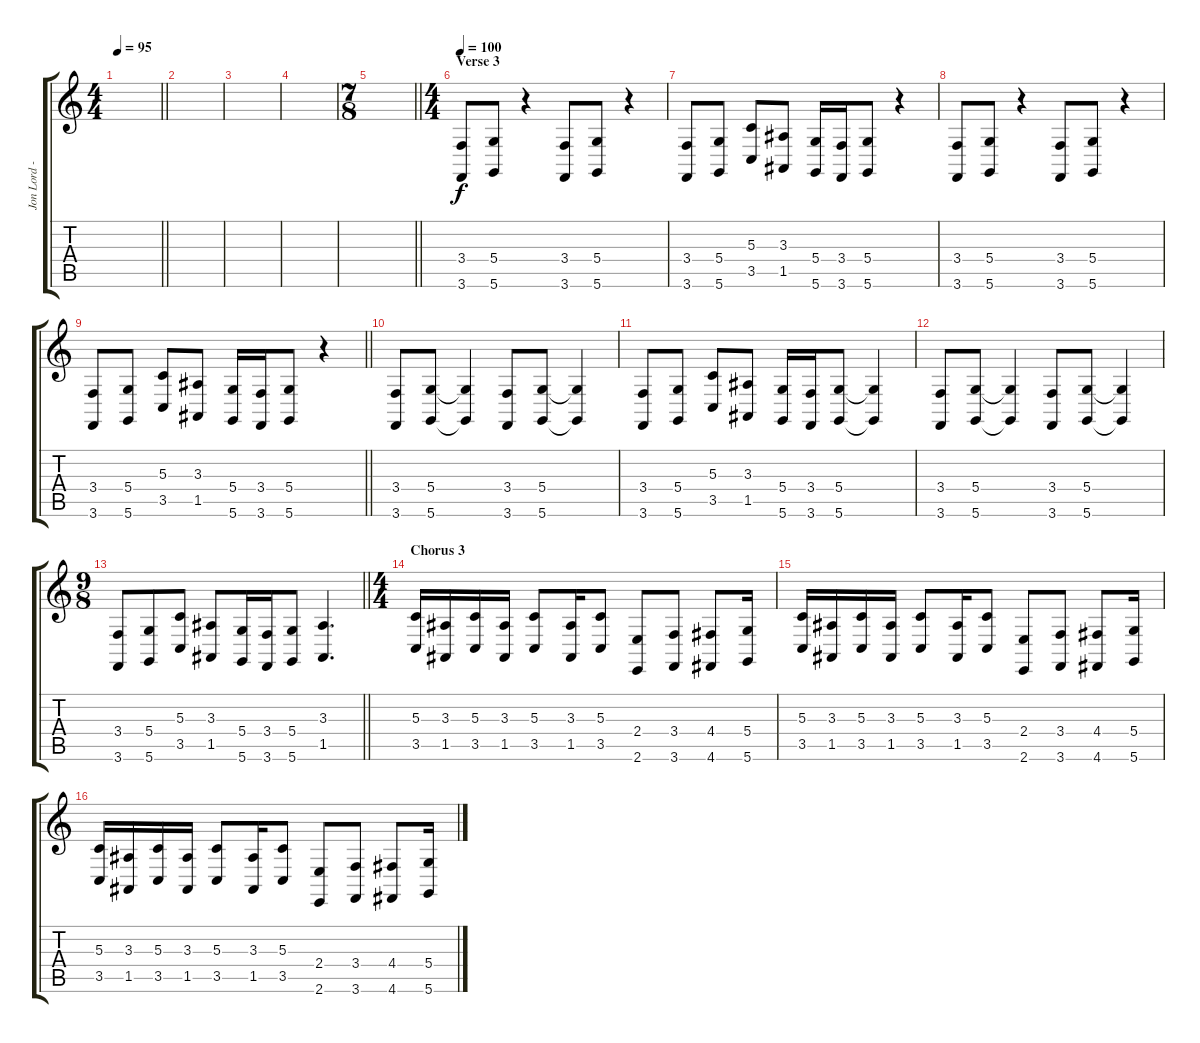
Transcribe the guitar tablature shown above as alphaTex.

\track ("Jon Lord - Organ" "Jon Lord -") {instrument drawbarorgan}
\staff {score tabs}
\tuning (E4 B3 G3 D3 A2 D2) {hide}
\ts (4 4)
\tempo 95
\clef g2
\barLineRight lightlight
\ks c
|
|
|
|
\ts (7 8)
\barLineRight lightlight
|
\ts (4 4)
\section ("" "Verse 3")
\tempo 100
(3.4 3.6).8 (5.4 5.6).8 r.4 (3.4 3.6).8 (5.4 5.6).8 r.4 |
(3.4 3.6).8 (5.4 5.6).8 (5.3 3.5).8 (3.3 1.5).8 (5.4 5.6).16 (3.4 3.6).16 (5.4 5.6).8 r.4 |
(3.4 3.6).8 (5.4 5.6).8 r.4 (3.4 3.6).8 (5.4 5.6).8 r.4 |
\barLineRight lightlight
(3.4 3.6).8 (5.4 5.6).8 (5.3 3.5).8 (3.3 1.5).8 (5.4 5.6).16 (3.4 3.6).16 (5.4 5.6).8 r.4 |
(3.4 3.6).8 (5.4 5.6).8 (5.4{t} 5.6{t}).4 (3.4 3.6).8 (5.4 5.6).8 (5.4{t} 5.6{t}).4 |
(3.4 3.6).8 (5.4 5.6).8 (5.3 3.5).8 (3.3 1.5).8 (5.4 5.6).16 (3.4 3.6).16 (5.4 5.6).8 (5.4{t} 5.6{t}).4 |
(3.4 3.6).8 (5.4 5.6).8 (5.4{t} 5.6{t}).4 (3.4 3.6).8 (5.4 5.6).8 (5.4{t} 5.6{t}).4 |
\ts (9 8)
\barLineRight lightlight
(3.4 3.6).8 (5.4 5.6).8 (5.3 3.5).8 (3.3 1.5).8 (5.4 5.6).16 (3.4 3.6).16 (5.4 5.6).8 (3.3 1.5).4{d} |
\ts (4 4)
\section ("" "Chorus 3")
(5.3 3.5).16 (3.3 1.5).16 (5.3 3.5).16 (3.3 1.5).16 (5.3 3.5).8 (3.3 1.5).16 (5.3 3.5).8 (2.4 2.6).8 (3.4 3.6).8 (4.4 4.6).8 (5.4 5.6).16 |
(5.3 3.5).16 (3.3 1.5).16 (5.3 3.5).16 (3.3 1.5).16 (5.3 3.5).8 (3.3 1.5).16 (5.3 3.5).8 (2.4 2.6).8 (3.4 3.6).8 (4.4 4.6).8 (5.4 5.6).16 |
(5.3 3.5).16 (3.3 1.5).16 (5.3 3.5).16 (3.3 1.5).16 (5.3 3.5).8 (3.3 1.5).16 (5.3 3.5).8 (2.4 2.6).8 (3.4 3.6).8 (4.4 4.6).8 (5.4 5.6).16
